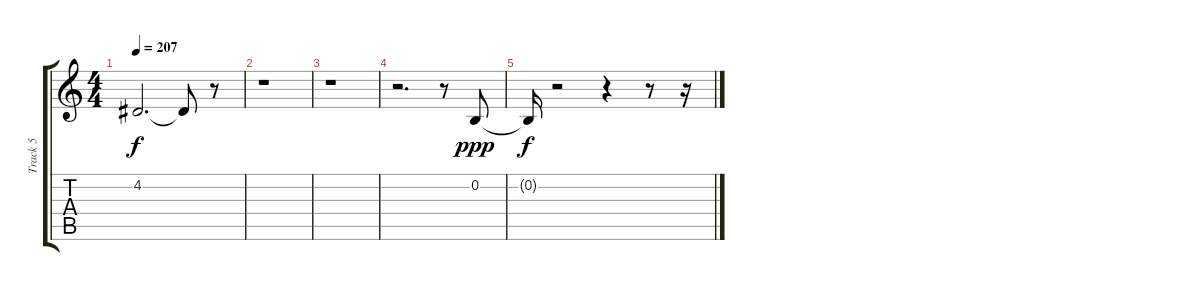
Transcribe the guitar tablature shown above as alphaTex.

\track ("Track 5" "Track 5") {instrument tubularbells}
\staff {score tabs}
\tuning (E4 B3 G3 D3 A2 E2) {hide}
\ts (4 4)
\tempo 207
\clef g2
\ks c
4.2{t}.2{d dy f} 4.2{t}.8 r.8 |
r.1 |
r.1 |
r.2{d} r.8 0.2.8{dy ppp} |
0.2{t}.16{dy f} r.2 r.4 r.8 r.16
